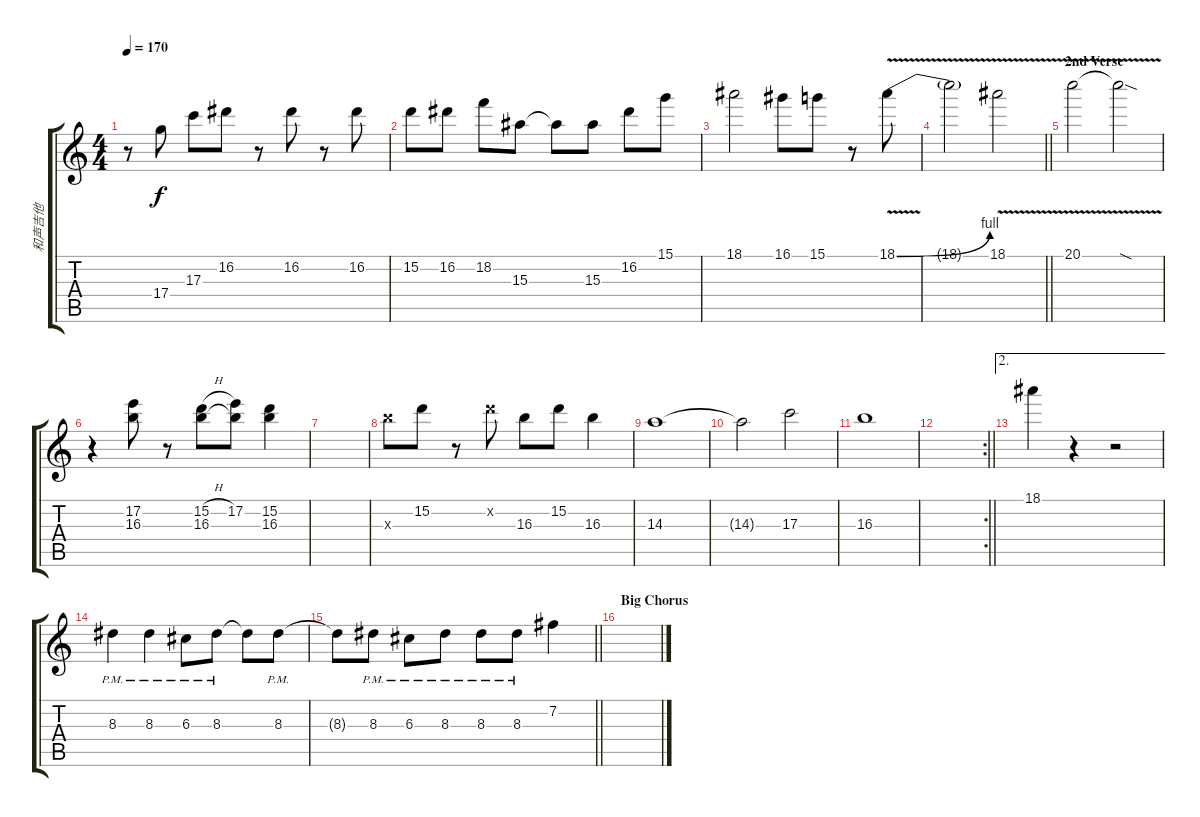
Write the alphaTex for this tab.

\track ("和声吉他" "和声吉他") {instrument overdrivenguitar}
\staff {score tabs}
\tuning (E4 B3 G3 D3 A2 E2) {hide}
\ts (4 4)
\tempo 170
\clef g2
\ks c
r.8{dy f} 17.4.8 17.3.8 16.2.8 r.8 16.2.8 r.8 16.2.8 |
15.2.8 16.2.8 18.2.8 15.3.8 15.3{t}.8 15.3.8 16.2.8 15.1.8 |
18.1.2 16.1.8 15.1.8 r.8 18.1{be (bend 0 0 60 4) v}.8 |
\barLineRight lightlight
18.1{t}.2 18.1{v}.2 |
\section ("" "2nd Verse")
20.1{v}.2 20.1{sod t}.2 |
r.4{instrument electricguitarclean} (17.2 16.3).8 r.8 (15.2{h} 16.3).8 (17.2 16.3{t}).8 (15.2 16.3).4 |
|
16.3{x}.8 15.2.8 r.8 15.2{x}.8 16.3.8 15.2.8 16.3.4 |
14.3.1 |
14.3{t}.2 17.3.2 |
16.3.1 |
\rc 2
\barLineRight lightlight
|
\ae 2
18.1.4 r.4 r.2 |
8.3{pm}.4 8.3{pm}.4 6.3{pm}.8 8.3{pm}.8 8.3{t}.8 8.3{pm}.8 |
\barLineRight lightlight
8.3{t}.8 8.3{pm}.8 6.3{pm}.8 8.3{pm}.8 8.3{pm}.8 8.3{pm}.8 7.2.4 |
\section ("" "Big Chorus")
